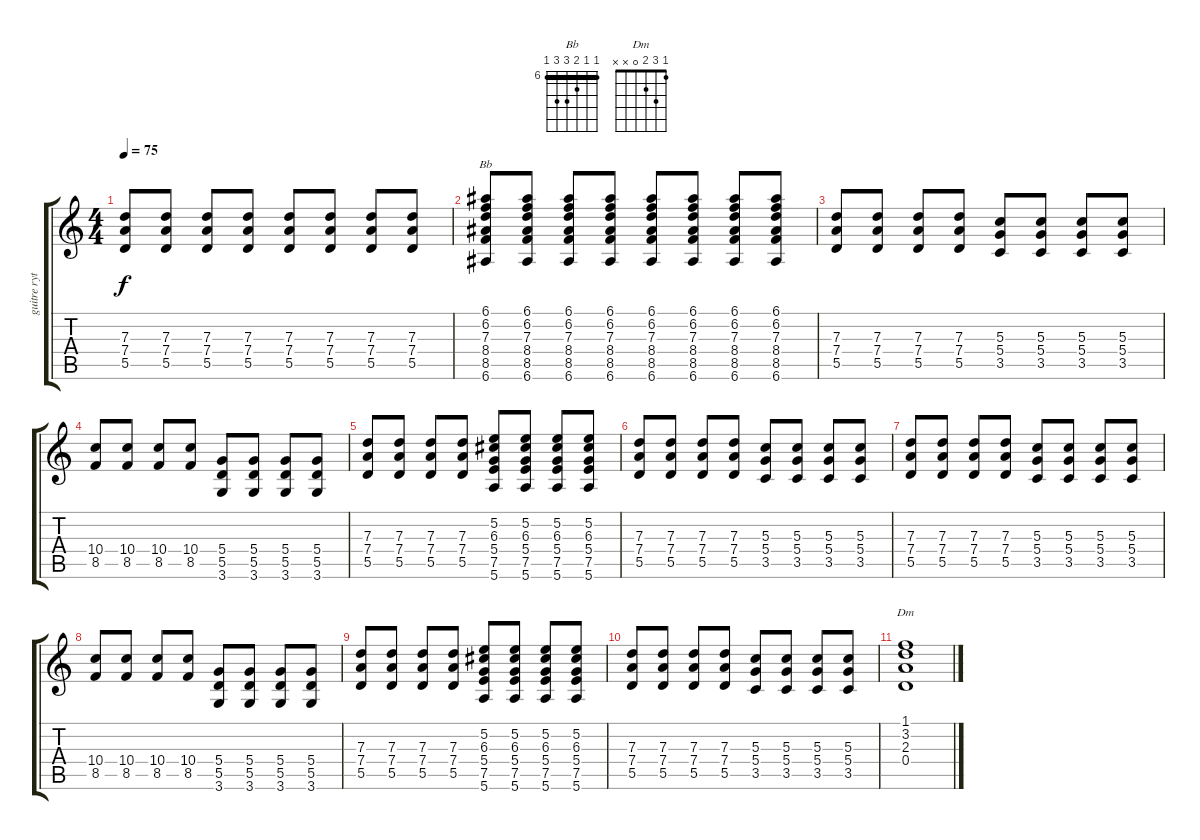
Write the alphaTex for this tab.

\track ("guitre rytmique ( nicolas )" "guitre ryt") {instrument overdrivenguitar}
\staff {score tabs}
\tuning (E4 B3 G3 D3 A2 E2) {hide}
\chord ("Bb" 6 6 7 8 8 6) {firstfret 6 barre 6}
\chord ("Dm" 1 3 2 0 x x)
\ts (4 4)
\tempo 75
\clef g2
\ks c
(7.3 7.4 5.5).8{dy f} (7.3 7.4 5.5).8 (7.3 7.4 5.5).8 (7.3 7.4 5.5).8 (7.3 7.4 5.5).8 (7.3 7.4 5.5).8 (7.3 7.4 5.5).8 (7.3 7.4 5.5).8 |
(6.1 6.2 7.3 8.4 8.5 6.6).8{ch "Bb"} (6.1 6.2 7.3 8.4 8.5 6.6).8 (6.1 6.2 7.3 8.4 8.5 6.6).8 (6.1 6.2 7.3 8.4 8.5 6.6).8 (6.1 6.2 7.3 8.4 8.5 6.6).8 (6.1 6.2 7.3 8.4 8.5 6.6).8 (6.1 6.2 7.3 8.4 8.5 6.6).8 (6.1 6.2 7.3 8.4 8.5 6.6).8 |
(7.3 7.4 5.5).8 (7.3 7.4 5.5).8 (7.3 7.4 5.5).8 (7.3 7.4 5.5).8 (5.3 5.4 3.5).8 (5.3 5.4 3.5).8 (5.3 5.4 3.5).8 (5.3 5.4 3.5).8 |
(10.4 8.5).8 (10.4 8.5).8 (10.4 8.5).8 (10.4 8.5).8 (5.4 5.5 3.6).8 (5.4 5.5 3.6).8 (5.4 5.5 3.6).8 (5.4 5.5 3.6).8 |
(7.3 7.4 5.5).8 (7.3 7.4 5.5).8 (7.3 7.4 5.5).8 (7.3 7.4 5.5).8 (5.2 6.3 5.4 7.5 5.6).8 (5.2 6.3 5.4 7.5 5.6).8 (5.2 6.3 5.4 7.5 5.6).8 (5.2 6.3 5.4 7.5 5.6).8 |
(7.3 7.4 5.5).8 (7.3 7.4 5.5).8 (7.3 7.4 5.5).8 (7.3 7.4 5.5).8 (5.3 5.4 3.5).8 (5.3 5.4 3.5).8 (5.3 5.4 3.5).8 (5.3 5.4 3.5).8 |
(7.3 7.4 5.5).8 (7.3 7.4 5.5).8 (7.3 7.4 5.5).8 (7.3 7.4 5.5).8 (5.3 5.4 3.5).8 (5.3 5.4 3.5).8 (5.3 5.4 3.5).8 (5.3 5.4 3.5).8 |
(10.4 8.5).8 (10.4 8.5).8 (10.4 8.5).8 (10.4 8.5).8 (5.4 5.5 3.6).8 (5.4 5.5 3.6).8 (5.4 5.5 3.6).8 (5.4 5.5 3.6).8 |
(7.3 7.4 5.5).8 (7.3 7.4 5.5).8 (7.3 7.4 5.5).8 (7.3 7.4 5.5).8 (5.2 6.3 5.4 7.5 5.6).8 (5.2 6.3 5.4 7.5 5.6).8 (5.2 6.3 5.4 7.5 5.6).8 (5.2 6.3 5.4 7.5 5.6).8 |
(7.3 7.4 5.5).8 (7.3 7.4 5.5).8 (7.3 7.4 5.5).8 (7.3 7.4 5.5).8 (5.3 5.4 3.5).8 (5.3 5.4 3.5).8 (5.3 5.4 3.5).8 (5.3 5.4 3.5).8 |
(1.1 3.2 2.3 0.4).1{ch "Dm"}
